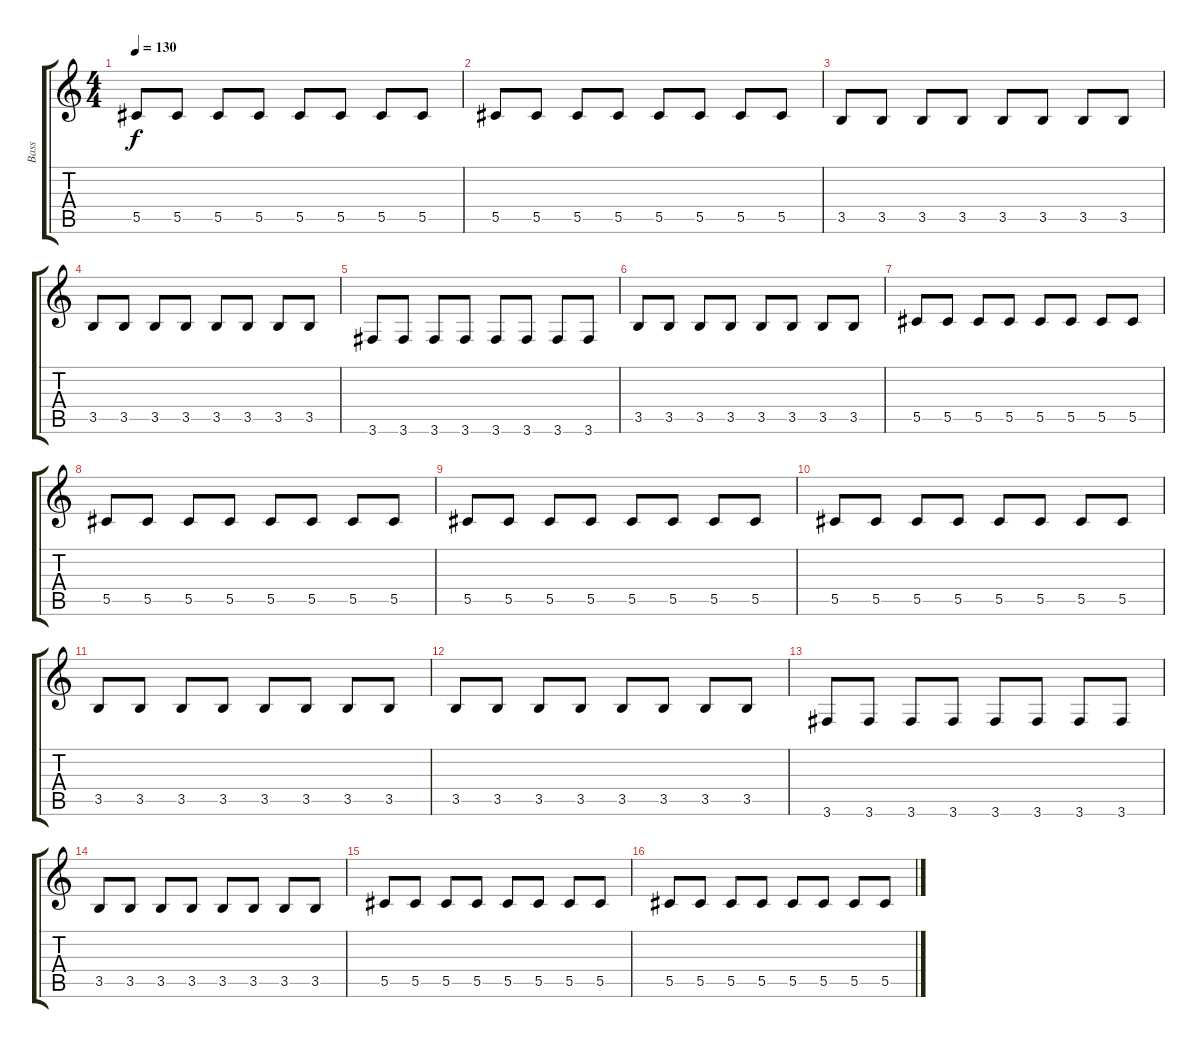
\track ("Bass" "Bass") {instrument electricbassfinger}
\staff {score tabs}
\tuning (Eb4 Bb3 Gb3 Db3 Ab2 Eb2) {hide}
\ts (4 4)
\tempo 130
\clef g2
\ks c
5.5.8{dy f} 5.5.8 5.5.8 5.5.8 5.5.8 5.5.8 5.5.8 5.5.8 |
5.5.8 5.5.8 5.5.8 5.5.8 5.5.8 5.5.8 5.5.8 5.5.8 |
3.5.8 3.5.8 3.5.8 3.5.8 3.5.8 3.5.8 3.5.8 3.5.8 |
3.5.8 3.5.8 3.5.8 3.5.8 3.5.8 3.5.8 3.5.8 3.5.8 |
3.6.8 3.6.8 3.6.8 3.6.8 3.6.8 3.6.8 3.6.8 3.6.8 |
3.5.8 3.5.8 3.5.8 3.5.8 3.5.8 3.5.8 3.5.8 3.5.8 |
5.5.8 5.5.8 5.5.8 5.5.8 5.5.8 5.5.8 5.5.8 5.5.8 |
5.5.8 5.5.8 5.5.8 5.5.8 5.5.8 5.5.8 5.5.8 5.5.8 |
5.5.8 5.5.8 5.5.8 5.5.8 5.5.8 5.5.8 5.5.8 5.5.8 |
5.5.8 5.5.8 5.5.8 5.5.8 5.5.8 5.5.8 5.5.8 5.5.8 |
3.5.8 3.5.8 3.5.8 3.5.8 3.5.8 3.5.8 3.5.8 3.5.8 |
3.5.8 3.5.8 3.5.8 3.5.8 3.5.8 3.5.8 3.5.8 3.5.8 |
3.6.8 3.6.8 3.6.8 3.6.8 3.6.8 3.6.8 3.6.8 3.6.8 |
3.5.8 3.5.8 3.5.8 3.5.8 3.5.8 3.5.8 3.5.8 3.5.8 |
5.5.8 5.5.8 5.5.8 5.5.8 5.5.8 5.5.8 5.5.8 5.5.8 |
5.5.8 5.5.8 5.5.8 5.5.8 5.5.8 5.5.8 5.5.8 5.5.8
